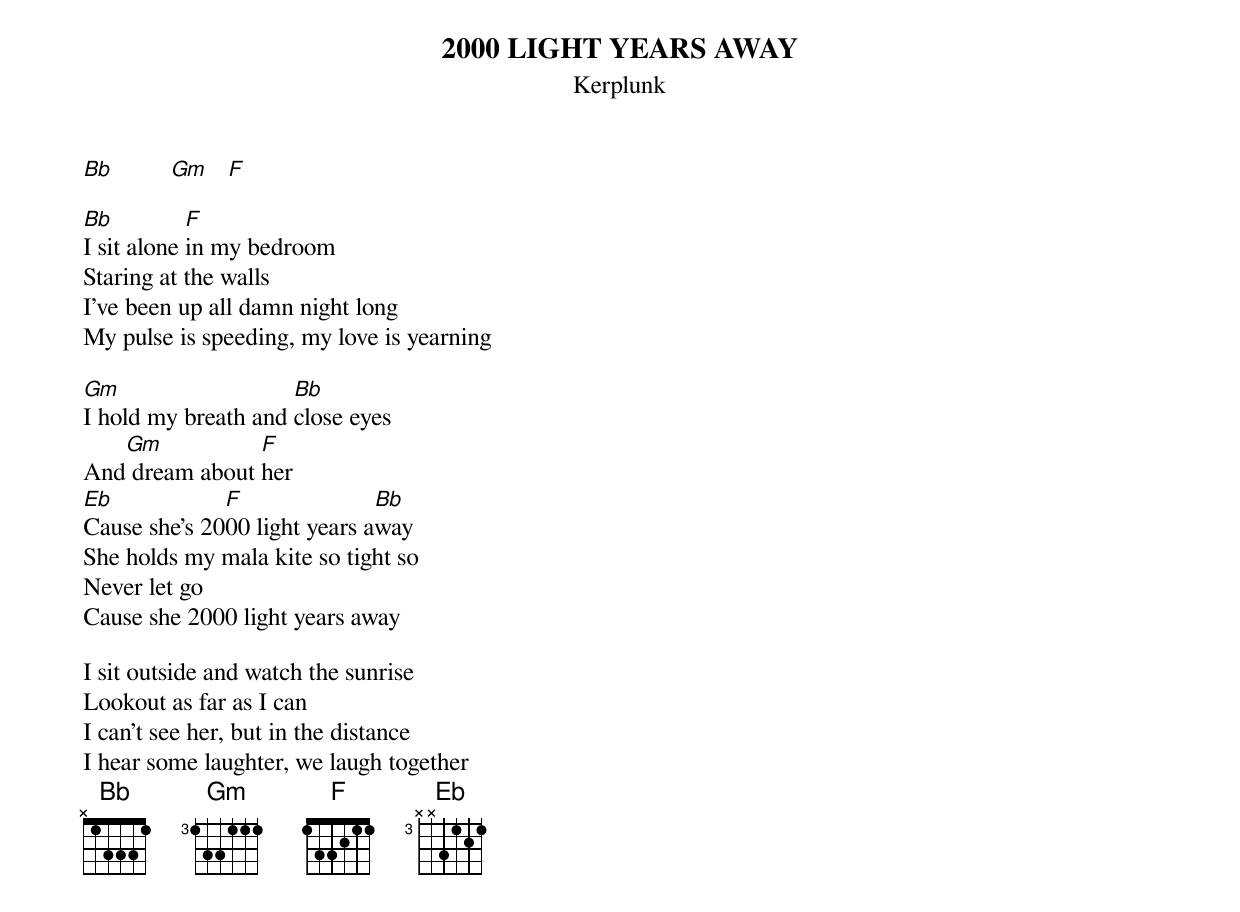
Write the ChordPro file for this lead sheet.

{t:2000 LIGHT YEARS AWAY}
{st:Kerplunk}

[Bb]         [Gm]   [F]

[Bb]I sit alone [F]in my bedroom
Staring at the walls
I've been up all damn night long
My pulse is speeding, my love is yearning

[Gm]I hold my breath and [Bb]close eyes
And[Gm] dream about [F]her
[Eb]Cause she's 20[F]00 light years a[Bb]way
She holds my mala kite so tight so
Never let go
Cause she 2000 light years away

I sit outside and watch the sunrise
Lookout as far as I can
I can't see her, but in the distance
I hear some laughter, we laugh together
